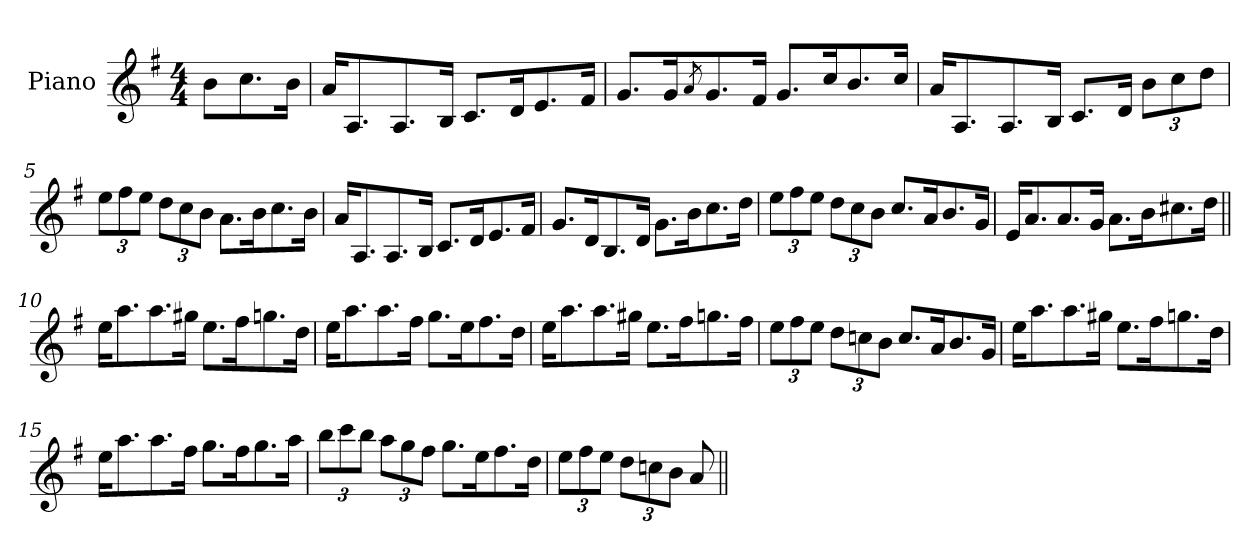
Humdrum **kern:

**kern
*part1
*staff1
*I"Piano
*I'Pno
*clefG2
*k[f#]
*A:dor
*M4/4
=1
8b\L
8.cc\
16b\Jk
=2
16a/KL
8.A/
8.A/
16B/Jk
8.c/L
16d/K
8.e/
16f#/Jk
=3
8.g/L
16g/K
8qa/
8.g/
16f#/Jk
8.g/L
16cc/K
8.b/
16cc/Jk
=4
16a/KL
8.A/
8.A/
16B/Jk
8.c/L
16d/Jk
12b\L
12cc\
12dd\J
=5
12ee\L
12ff#\
12ee\J
12dd\L
12cc\
12b\J
8.a\L
16b\K
8.cc\
16b\Jk
=6
16a/KL
8.A/
8.A/
16B/Jk
8.c/L
16d/K
8.e/
16f#/Jk
=7
8.g/L
16d/K
8.B/
16d/Jk
8.g\L
16b\K
8.cc\
16dd\Jk
=8
12ee\L
12ff#\
12ee\J
12dd\L
12cc\
12b\J
8.cc/L
16a/K
8.b/
16g/Jk
=9
16e/KL
8.a/
8.a/
16g/Jk
8.a\L
16b\K
8.cc#X\
16dd\Jk
=10||
16ee\KL
8.aa\
8.aa\
16gg#X\Jk
8.ee\L
16ff#\K
8.ggn\
16dd\Jk
=11
16ee\KL
8.aa\
8.aa\
16ff#\Jk
8.gg\L
16ee\K
8.ff#\
16dd\Jk
=12
16ee\KL
8.aa\
8.aa\
16gg#X\Jk
8.ee\L
16ff#\K
8.ggn\
16ff#\Jk
=13
12ee\L
12ff#\
12ee\J
12dd\L
12ccn\
12b\J
8.cc/L
16a/K
8.b/
16g/Jk
=14
16ee\KL
8.aa\
8.aa\
16gg#X\Jk
8.ee\L
16ff#\K
8.ggn\
16dd\Jk
=15
16ee\KL
8.aa\
8.aa\
16ff#\Jk
8.gg\L
16ff#\K
8.gg\
16aa\Jk
=16
12bb\L
12ccc\
12bb\J
12aa\L
12gg\
12ff#\J
8.gg\L
16ee\K
8.ff#\
16dd\Jk
=17
12ee\L
12ff#\
12ee\J
12dd\L
12ccn\
12b\J
8a/
=||
*-
